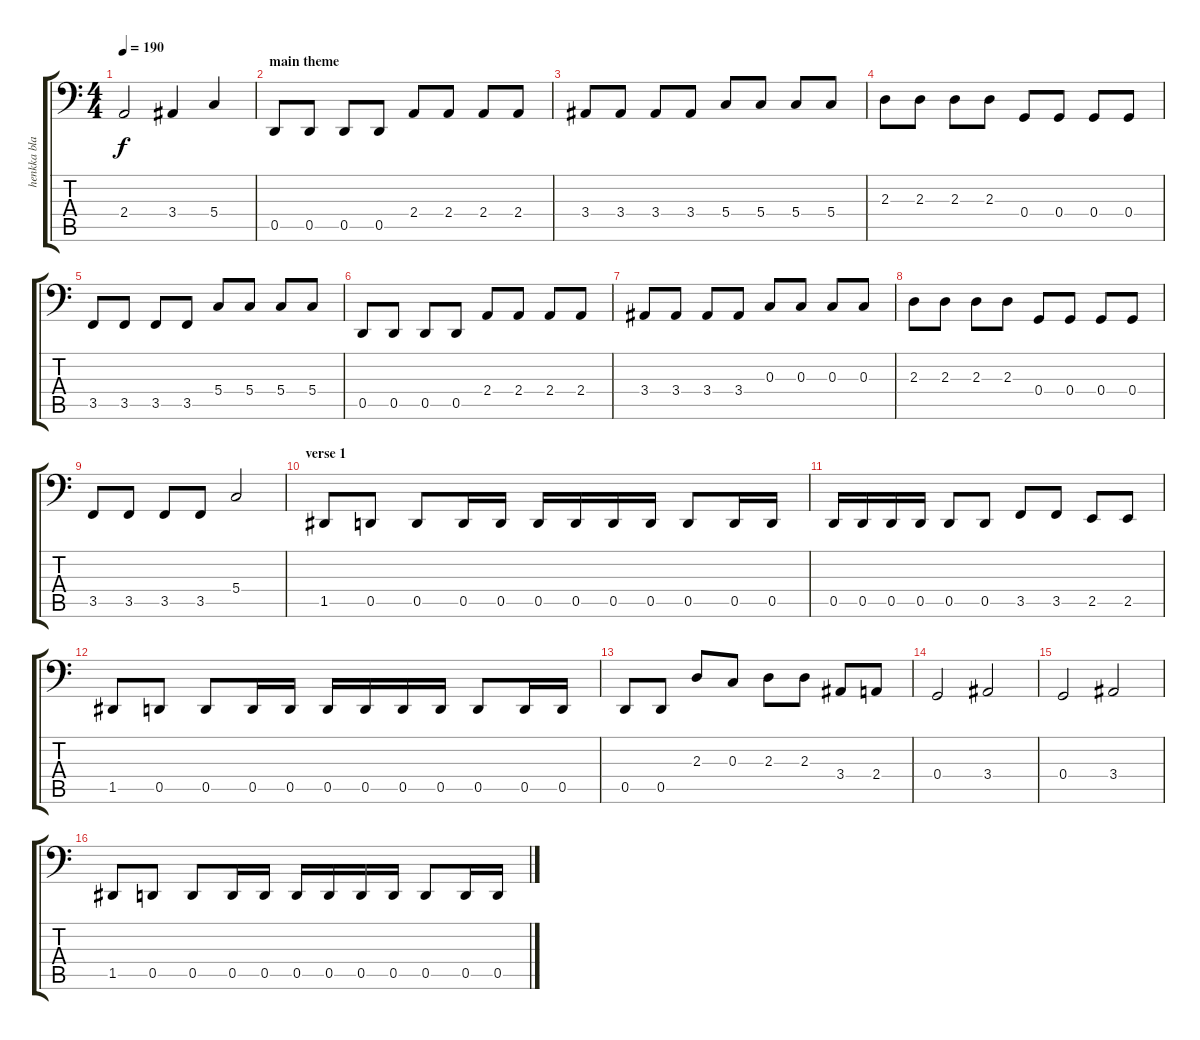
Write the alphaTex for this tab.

\track ("henkka blacksmith" "henkka bla") {instrument electricbasspick}
\staff {score tabs}
\tuning (A2 E2 C2 G1 D1 A0) {hide}
\ts (4 4)
\tempo 190
\clef f4
\ks c
2.4.2{dy f} 3.4.4 5.4.4 |
\section ("" "main theme")
0.5.8 0.5.8 0.5.8 0.5.8 2.4.8 2.4.8 2.4.8 2.4.8 |
3.4.8 3.4.8 3.4.8 3.4.8 5.4.8 5.4.8 5.4.8 5.4.8 |
2.3.8 2.3.8 2.3.8 2.3.8 0.4.8 0.4.8 0.4.8 0.4.8 |
3.5.8 3.5.8 3.5.8 3.5.8 5.4.8 5.4.8 5.4.8 5.4.8 |
0.5.8 0.5.8 0.5.8 0.5.8 2.4.8 2.4.8 2.4.8 2.4.8 |
3.4.8 3.4.8 3.4.8 3.4.8 0.3.8 0.3.8 0.3.8 0.3.8 |
2.3.8 2.3.8 2.3.8 2.3.8 0.4.8 0.4.8 0.4.8 0.4.8 |
3.5.8 3.5.8 3.5.8 3.5.8 5.4.2 |
\section ("" "verse 1")
1.5.8 0.5.8 0.5.8 0.5.16 0.5.16 0.5.16 0.5.16 0.5.16 0.5.16 0.5.8 0.5.16 0.5.16 |
0.5.16 0.5.16 0.5.16 0.5.16 0.5.8 0.5.8 3.5.8 3.5.8 2.5.8 2.5.8 |
1.5.8 0.5.8 0.5.8 0.5.16 0.5.16 0.5.16 0.5.16 0.5.16 0.5.16 0.5.8 0.5.16 0.5.16 |
0.5.8 0.5.8 2.3.8 0.3.8 2.3.8 2.3.8 3.4.8 2.4.8 |
0.4.2 3.4.2 |
0.4.2 3.4.2 |
1.5.8 0.5.8 0.5.8 0.5.16 0.5.16 0.5.16 0.5.16 0.5.16 0.5.16 0.5.8 0.5.16 0.5.16
